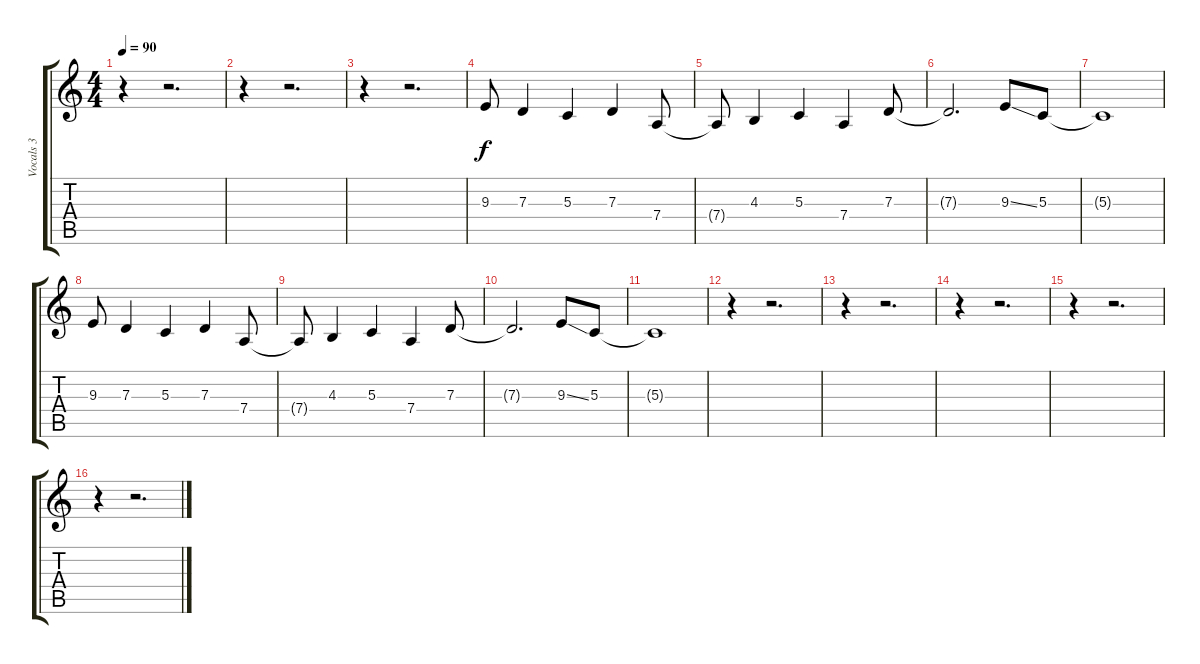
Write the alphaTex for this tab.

\track ("Vocals 3" "Vocals 3") {instrument flute}
\staff {score tabs}
\tuning (E4 B3 G3 D3 A2 E2) {hide}
\ts (4 4)
\tempo 90
\clef g2
\ks c
r.4{dy f} r.2{d} |
r.4 r.2{d} |
r.4 r.2{d} |
9.3.8 7.3.4 5.3.4 7.3.4 7.4.8 |
7.4{t}.8 4.3.4 5.3.4 7.4.4 7.3.8 |
7.3{t}.2{d} 9.3{ss}.8 5.3.8 |
5.3{t}.1 |
9.3.8 7.3.4 5.3.4 7.3.4 7.4.8 |
7.4{t}.8 4.3.4 5.3.4 7.4.4 7.3.8 |
7.3{t}.2{d} 9.3{ss}.8 5.3.8 |
5.3{t}.1 |
r.4 r.2{d} |
r.4 r.2{d} |
r.4 r.2{d} |
r.4 r.2{d} |
r.4 r.2{d}
